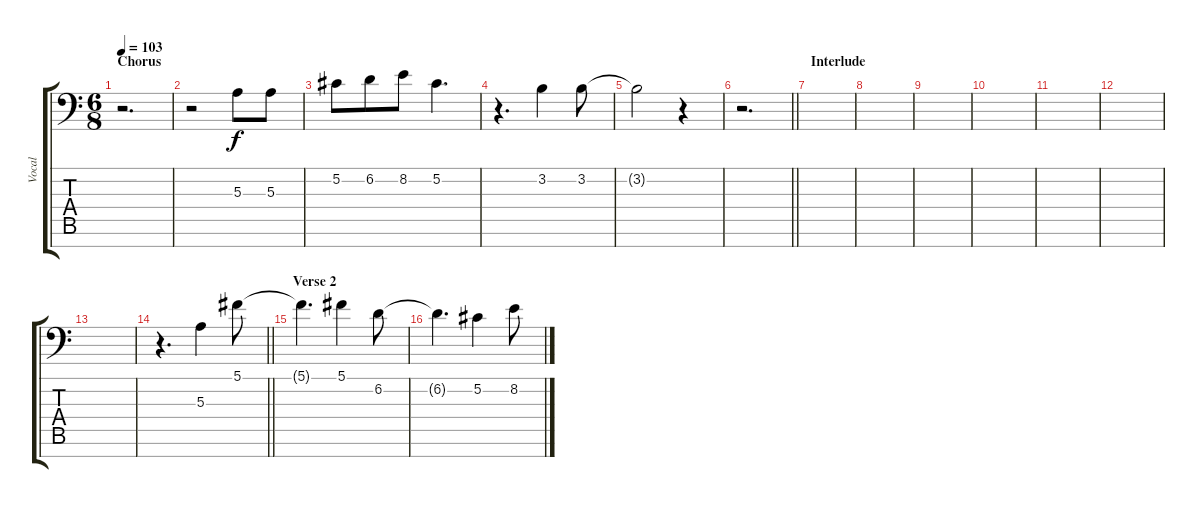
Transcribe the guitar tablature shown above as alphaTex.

\track ("Vocal" "Vocal") {instrument lead6voice}
\staff {score tabs}
\tuning (Db4 Ab3 E3 B2 Gb2 Db2 Gb1) {hide}
\ts (6 8)
\section ("" "Chorus")
\tempo 103
\clef f4
\ks c
r.2{d dy f} |
r.2 5.3.8 5.3.8 |
5.2.8 6.2.8 8.2.8 5.2.4{d} |
r.4{d} 3.2.4 3.2.8 |
3.2{t}.2 r.4 |
\barLineRight lightlight
r.2{d} |
\section ("" "Interlude")
|
|
|
|
|
|
|
\barLineRight lightlight
r.4{d} 5.3.4 5.1.8 |
\section ("" "Verse 2")
5.1{t}.4{d} 5.1.4 6.2.8 |
6.2{t}.4{d} 5.2.4 8.2.8
